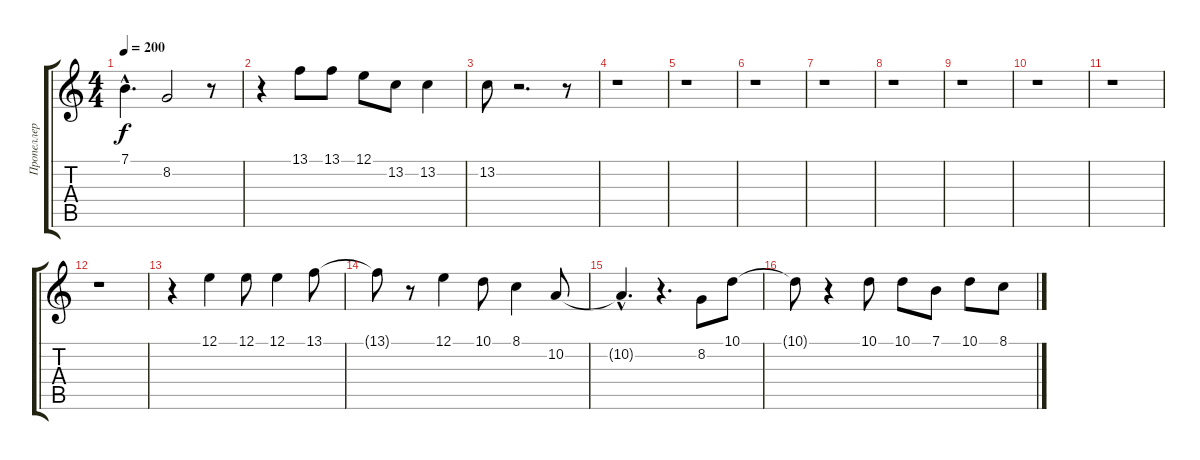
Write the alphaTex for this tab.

\track ("Пропеллер" "Пропеллер") {instrument lead1square}
\staff {score tabs}
\tuning (E4 B3 G3 D3 A2 E2) {hide}
\ts (4 4)
\tempo 200
\clef g2
\ks c
7.1{hac}.4{d dy f} 8.2.2 r.8 |
r.4 13.1.8 13.1.8 12.1.8 13.2.8 13.2.4 |
13.2.8 r.2{d} r.8 |
r.1 |
r.1 |
r.1 |
r.1 |
r.1 |
r.1 |
r.1 |
r.1 |
r.1 |
r.4 12.1.4 12.1.8 12.1.4 13.1.8 |
13.1{t}.8 r.8 12.1.4 10.1.8 8.1.4 10.2.8 |
10.2{hac t}.4{d} r.4{d} 8.2.8 10.1.8 |
10.1{t}.8 r.4 10.1.8 10.1.8 7.1.8 10.1.8 8.1.8
